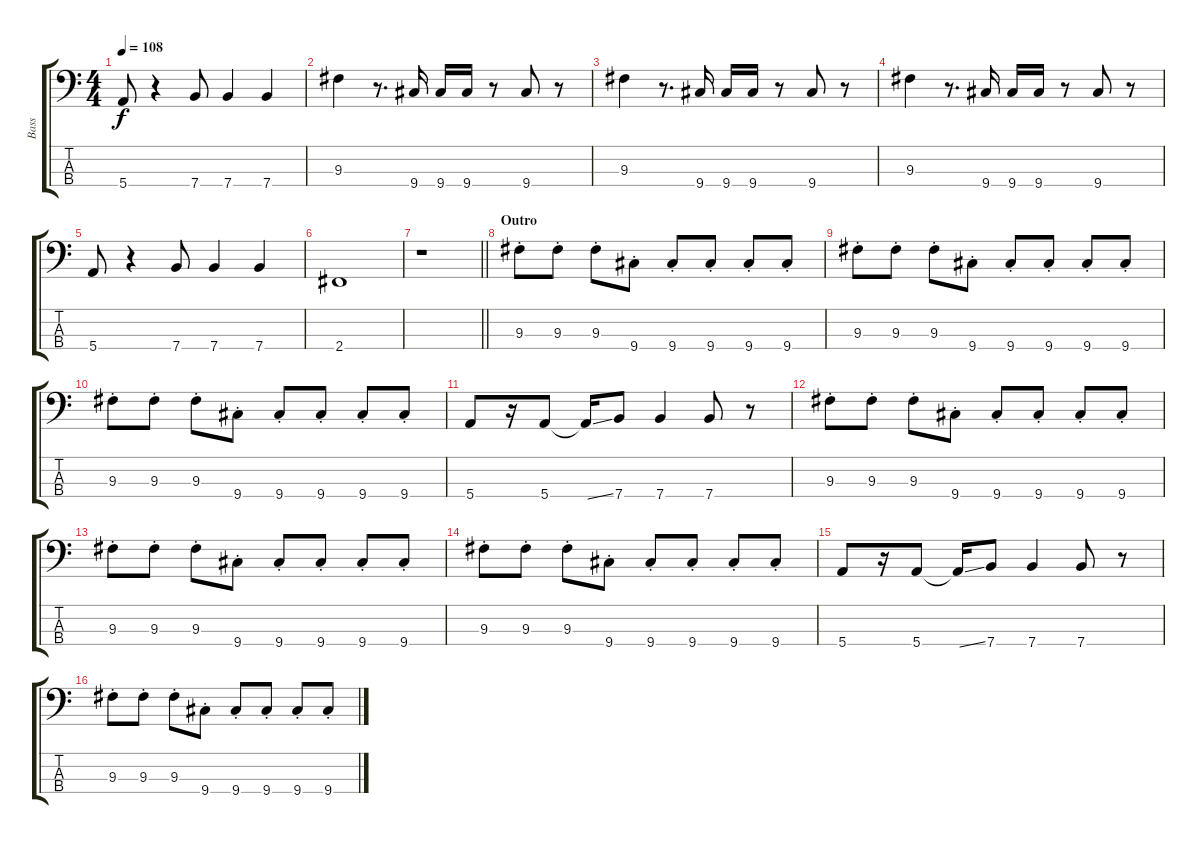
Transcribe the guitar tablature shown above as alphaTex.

\track ("Bass" "Bass") {instrument electricbassfinger}
\staff {score tabs}
\tuning (G2 D2 A1 E1) {hide}
\ts (4 4)
\tempo 108
\clef f4
\ks c
5.4.8{dy f} r.4 7.4.8 7.4.4 7.4.4 |
9.3.4 r.8{d} 9.4.16 9.4.16 9.4.16 r.8 9.4.8 r.8 |
9.3.4 r.8{d} 9.4.16 9.4.16 9.4.16 r.8 9.4.8 r.8 |
9.3.4 r.8{d} 9.4.16 9.4.16 9.4.16 r.8 9.4.8 r.8 |
5.4.8 r.4 7.4.8 7.4.4 7.4.4 |
2.4.1 |
\barLineRight lightlight
r.1 |
\section ("" "Outro")
9.3{st}.8 9.3{st}.8 9.3{st}.8 9.4{st}.8 9.4{st}.8 9.4{st}.8 9.4{st}.8 9.4{st}.8 |
9.3{st}.8 9.3{st}.8 9.3{st}.8 9.4{st}.8 9.4{st}.8 9.4{st}.8 9.4{st}.8 9.4{st}.8 |
9.3{st}.8 9.3{st}.8 9.3{st}.8 9.4{st}.8 9.4{st}.8 9.4{st}.8 9.4{st}.8 9.4{st}.8 |
5.4.8 r.16 5.4.8 5.4{ss t}.16 7.4.8 7.4.4 7.4.8 r.8 |
9.3{st}.8 9.3{st}.8 9.3{st}.8 9.4{st}.8 9.4{st}.8 9.4{st}.8 9.4{st}.8 9.4{st}.8 |
9.3{st}.8 9.3{st}.8 9.3{st}.8 9.4{st}.8 9.4{st}.8 9.4{st}.8 9.4{st}.8 9.4{st}.8 |
9.3{st}.8 9.3{st}.8 9.3{st}.8 9.4{st}.8 9.4{st}.8 9.4{st}.8 9.4{st}.8 9.4{st}.8 |
5.4.8 r.16 5.4.8 5.4{ss t}.16 7.4.8 7.4.4 7.4.8 r.8 |
9.3{st}.8 9.3{st}.8 9.3{st}.8 9.4{st}.8 9.4{st}.8 9.4{st}.8 9.4{st}.8 9.4{st}.8
